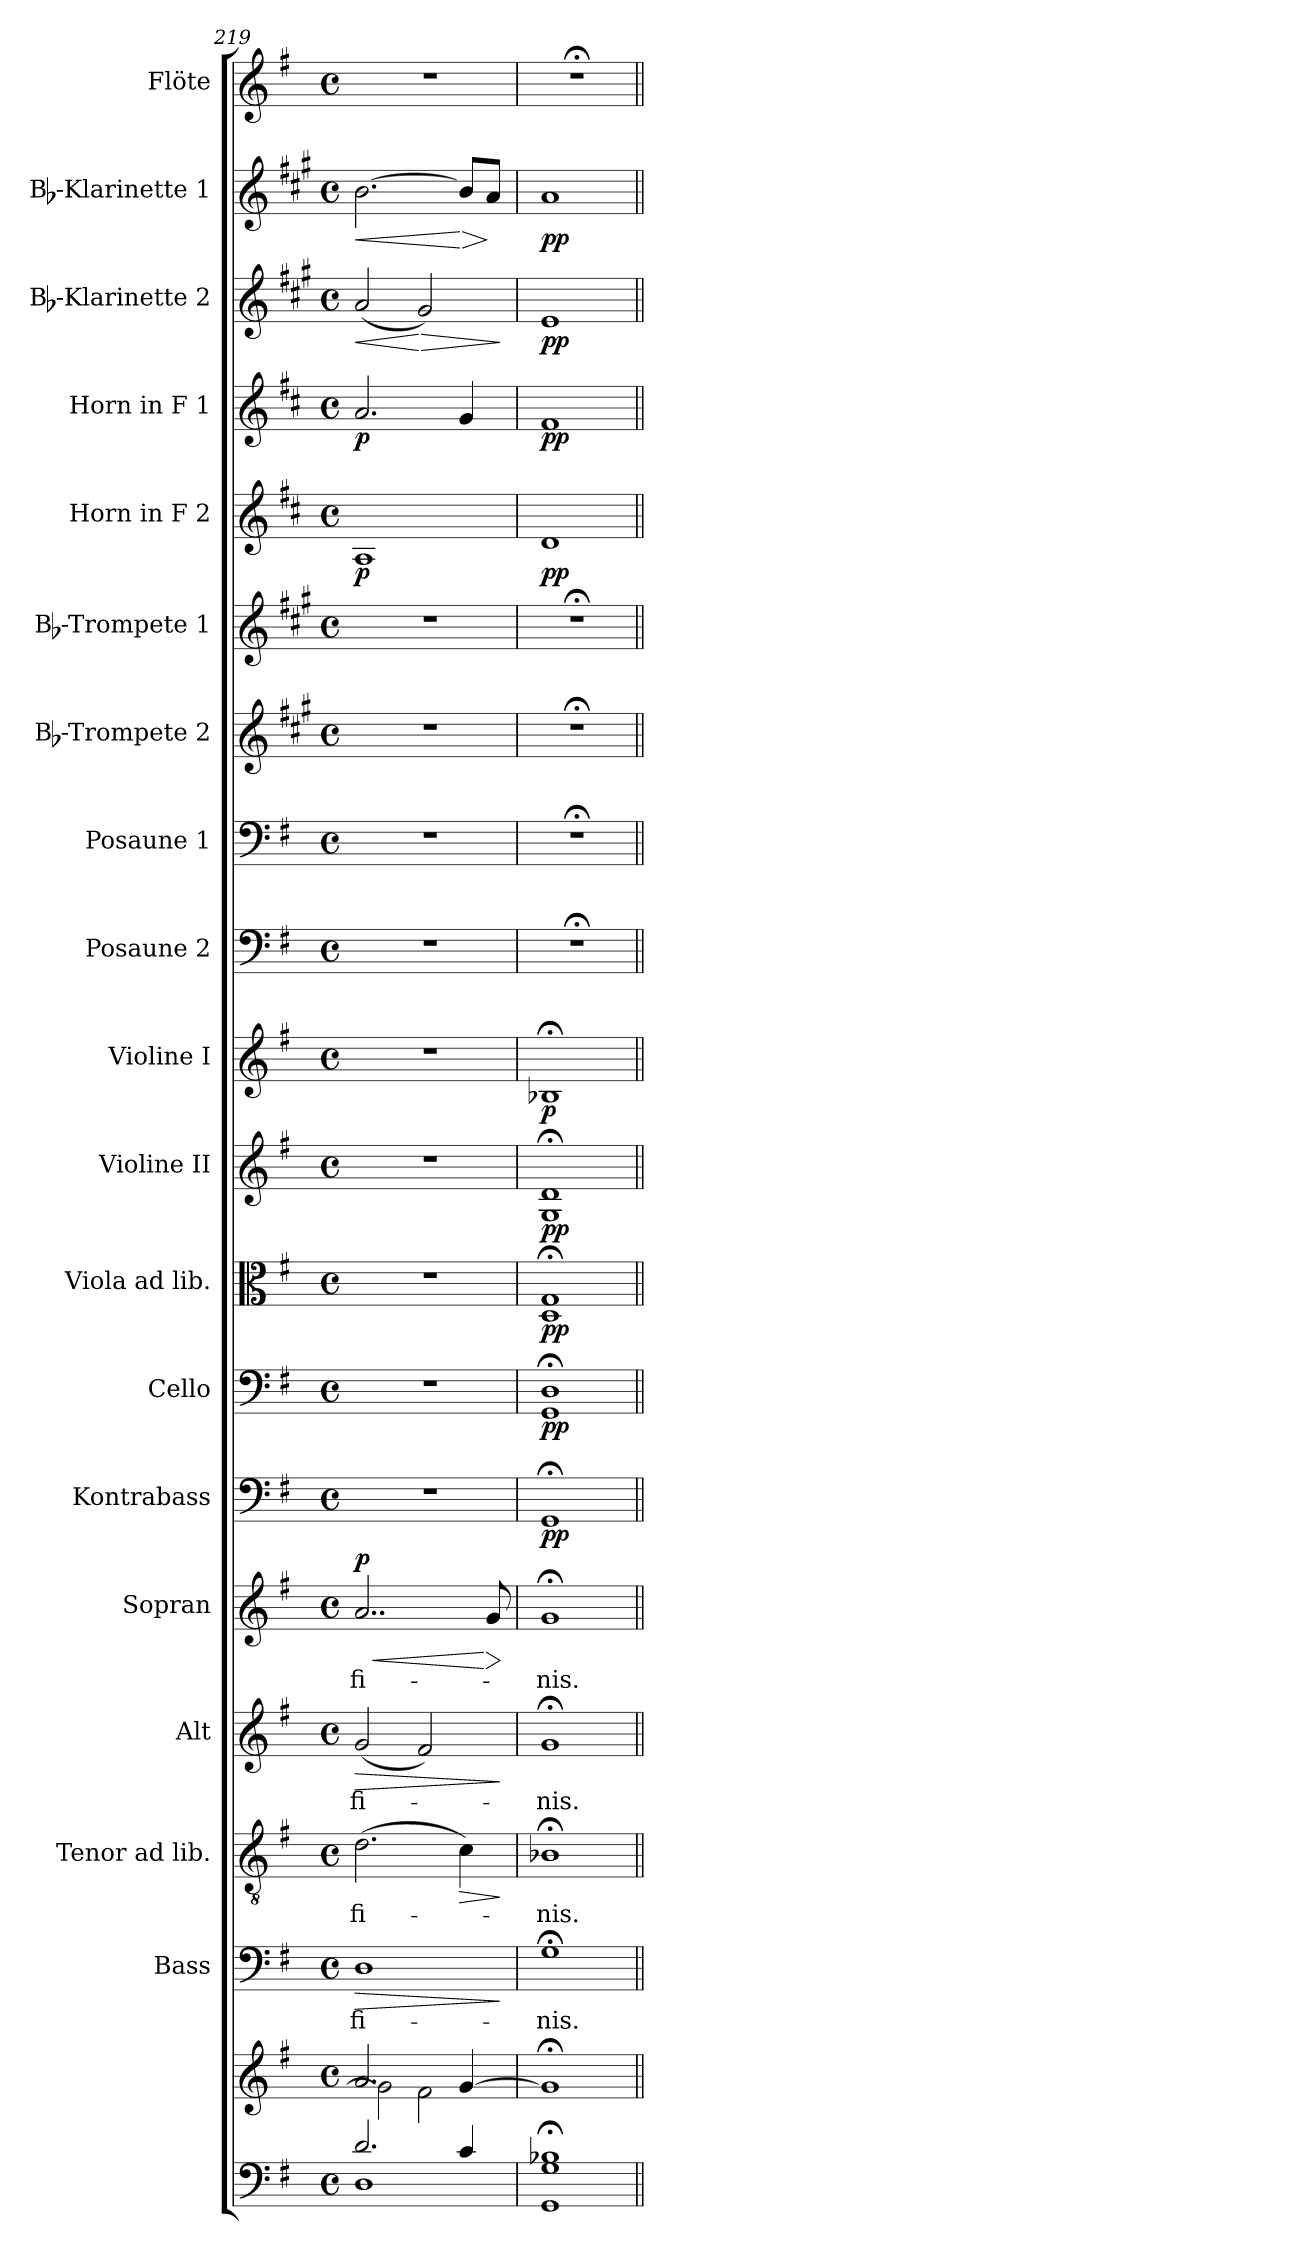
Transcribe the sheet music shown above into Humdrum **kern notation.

**kern	**kern	**kern	**text	**dynam	**kern	**text	**dynam	**kern	**text	**dynam	**kern	**text	**dynam	**kern	**dynam	**kern	**dynam	**kern	**dynam	**kern	**dynam	**kern	**dynam	**kern	**kern	**kern	**kern	**kern	**dynam	**kern	**dynam	**kern	**dynam	**kern	**dynam	**kern
*part19	*part19	*part18	*part18	*part18	*part17	*part17	*part17	*part16	*part16	*part16	*part15	*part15	*part15	*part14	*part14	*part13	*part13	*part12	*part12	*part11	*part11	*part10	*part10	*part9	*part8	*part7	*part6	*part5	*part5	*part4	*part4	*part3	*part3	*part2	*part2	*part1
*staff20	*staff19	*staff18	*staff18	*staff18	*staff17	*staff17	*staff17	*staff16	*staff16	*staff16	*staff15	*staff15	*staff15	*staff14	*staff14	*staff13	*staff13	*staff12	*staff12	*staff11	*staff11	*staff10	*staff10	*staff9	*staff8	*staff7	*staff6	*staff5	*staff5	*staff4	*staff4	*staff3	*staff3	*staff2	*staff2	*staff1
*	*	*I"Bass	*	*	*I"Tenor ad lib.	*	*	*I"Alt	*	*	*I"Sopran	*	*	*I"Kontrabass	*	*I"Cello	*	*I"Viola ad lib.	*	*I"Violine II	*	*I"Violine I	*	*I"Posaune 2	*I"Posaune 1	*I"Bb-Trompete 2	*I"Bb-Trompete 1	*I"Horn in F 2	*	*I"Horn in F 1	*	*I"Bb-Klarinette 2	*	*I"Bb-Klarinette 1	*	*I"Flöte
*	*	*I'B.	*	*	*I'T.	*	*	*I'A.	*	*	*I'S.	*	*	*I'Kb.	*	*	*	*I'Vla.	*	*I'Vl. II	*	*I'Vl. I	*	*I'Pos. 2	*I'Pos. 1	*I'Bb Trp. 2	*I'Bb Trp. 1	*	*	*	*	*I'Bb Kl. 2	*	*I'Bb Kl. 1	*	*I'Fl.
*clefF4	*clefG2	*clefF4	*	*	*clefGv2	*	*	*clefG2	*	*	*clefG2	*	*	*clefF4	*	*clefF4	*	*clefC3	*	*clefG2	*	*clefG2	*	*clefF4	*clefF4	*clefG2	*clefG2	*clefG2	*	*clefG2	*	*clefG2	*	*clefG2	*	*clefG2
*	*	*	*	*	*	*	*	*	*	*	*	*	*	*ITrd7c12	*	*	*	*	*	*	*	*	*	*	*	*ITrd1c2	*ITrd1c2	*ITrd4c7	*	*ITrd4c7	*	*ITrd1c2	*	*ITrd1c2	*	*
*k[f#]	*k[f#]	*k[f#]	*	*	*k[f#]	*	*	*k[f#]	*	*	*k[f#]	*	*	*k[f#]	*	*k[f#]	*	*k[f#]	*	*k[f#]	*	*k[f#]	*	*k[f#]	*k[f#]	*k[f#]	*k[f#]	*k[f#]	*	*k[f#]	*	*k[f#]	*	*k[f#]	*	*k[f#]
*G:	*G:	*G:	*	*	*G:	*	*	*G:	*	*	*G:	*	*	*G:	*	*G:	*	*G:	*	*G:	*	*G:	*	*G:	*G:	*G:	*G:	*G:	*	*G:	*	*G:	*	*G:	*	*G:
*M4/4	*M4/4	*M4/4	*	*	*M4/4	*	*	*M4/4	*	*	*M4/4	*	*	*M4/4	*	*M4/4	*	*M4/4	*	*M4/4	*	*M4/4	*	*M4/4	*M4/4	*M4/4	*M4/4	*M4/4	*	*M4/4	*	*M4/4	*	*M4/4	*	*M4/4
*met(c)	*met(c)	*met(c)	*	*	*met(c)	*	*	*met(c)	*	*	*met(c)	*	*	*met(c)	*	*met(c)	*	*met(c)	*	*met(c)	*	*met(c)	*	*met(c)	*met(c)	*met(c)	*met(c)	*met(c)	*	*met(c)	*	*met(c)	*	*met(c)	*	*met(c)
=219	=219	=219	=219	=219	=219	=219	=219	=219	=219	=219	=219	=219	=219	=219	=219	=219	=219	=219	=219	=219	=219	=219	=219	=219	=219	=219	=219	=219	=219	=219	=219	=219	=219	=219	=219	=219
*^	*^	*	*	*	*	*	*	*	*	*	*	*	*	*	*	*	*	*	*	*	*	*	*	*	*	*	*	*	*	*	*	*	*	*	*	*
!	!	!	!	!	!LO:LY:b	!LO:HP:b	!	!LO:LY:b	!	!	!LO:LY:b	!LO:HP:b	!	!LO:LY:b	!LO:HP:b	!	!	!	!	!	!	!	!	!	!	!	!	!	!	!	!	!	!	!	!LO:HP:b	!	!LO:HP:b	!
!	!	!	!	!	!	!	!	!	!	!	!	!	!	!	!LO:DY:n=1:a	!	!	!	!	!	!	!	!	!	!	!	!	!	!	!	!LO:DY:b	!	!LO:DY:b	!	!	!	!	!
2.d/	1D	2.a/	2g\]	1D	fi-	>	(>2.d\	fi-	.	(<2g/	fi-	>	2..a/	fi-	< p	1r	.	1r	.	1r	.	1r	.	1r	.	1r	1r	1r	1r	1D	p	2.d/	p	(<2g/	<	[2.a\	<	1r
!	!	!	!	!	!	!	!	!	!	!	!	!	!	!	!	!	!	!	!	!	!	!	!	!	!	!	!	!	!	!	!	!	!	!	!LO:HP:n=1:b	!	!	!
.	.	.	2f#\	.	.	.	.	.	.	2f#/)	.	.	.	.	.	.	.	.	.	.	.	.	.	.	.	.	.	.	.	.	.	.	.	2f#/)	[ >	.	.	.
!	!	!	!	!	!	!	!	!	!LO:HP:b	!	!	!	!	!	!	!	!	!	!	!	!	!	!	!	!	!	!	!	!	!	!	!	!	!	!	!	!LO:HP:n=1:b	!
4c/	.	[>4g/	.	.	.	.	4c\)	.	>	.	.	.	.	.	.	.	.	.	.	.	.	.	.	.	.	.	.	.	.	.	.	4c/	.	.	.	8a/L]	[ >	.
!	!	!	!	!	!	!	!	!	!	!	!	!	!	!	!LO:HP:n=1:b	!	!	!	!	!	!	!	!	!	!	!	!	!	!	!	!	!	!	!	!	!	!	!
.	.	.	.	.	.	.	.	.	.	.	.	.	8g/	.	[ >	.	.	.	.	.	.	.	.	.	.	.	.	.	.	.	.	.	.	.	.	8g/J	]	.
*v	*v	*	*	*	*	*	*	*	*	*	*	*	*	*	*	*	*	*	*	*	*	*	*	*	*	*	*	*	*	*	*	*	*	*	*	*	*	*
*	*v	*v	*	*	*	*	*	*	*	*	*	*	*	*	*	*	*	*	*	*	*	*	*	*	*	*	*	*	*	*	*	*	*	*	*	*	*
.	.	.	.	]	.	.	]	.	.	]	.	.	]	.	.	.	.	.	.	.	.	.	.	.	.	.	.	.	.	.	.	.	]	.	.	.
=220	=220	=220	=220	=220	=220	=220	=220	=220	=220	=220	=220	=220	=220	=220	=220	=220	=220	=220	=220	=220	=220	=220	=220	=220	=220	=220	=220	=220	=220	=220	=220	=220	=220	=220	=220	=220
*^	*	*	*	*	*	*	*	*	*	*	*	*	*	*	*	*	*	*	*	*	*	*	*	*	*	*	*	*	*	*	*	*	*	*	*	*
!	!	!	!	!LO:LY:b	!	!	!LO:LY:b	!	!	!LO:LY:b	!	!	!LO:LY:b	!	!	!LO:DY:b	!	!LO:DY:b	!	!LO:DY:b	!	!LO:DY:b	!	!LO:DY:b	!	!	!	!	!	!LO:DY:b	!	!LO:DY:b	!	!LO:DY:b	!	!LO:DY:b	!
1G; 1B-X;	1GG	1g;<]	1G;<	-nis.	.	1B-X;<	-nis.	.	1g;<	-nis.	.	1g;<	-nis.	.	1GGG;<	pp	1GG;< 1D;<	pp	1D;< 1G;<	pp	1G;< 1d;<	pp	1B-X;<	p	1r;<	1r;<	1r;<	1r;<	1G	pp	1B	pp	1d	pp	1g	pp	1r;<
*v	*v	*	*	*	*	*	*	*	*	*	*	*	*	*	*	*	*	*	*	*	*	*	*	*	*	*	*	*	*	*	*	*	*	*	*	*	*
=||	=||	=||	=||	=||	=||	=||	=||	=||	=||	=||	=||	=||	=||	=||	=||	=||	=||	=||	=||	=||	=||	=||	=||	=||	=||	=||	=||	=||	=||	=||	=||	=||	=||	=||	=||	=||
*-	*-	*-	*-	*-	*-	*-	*-	*-	*-	*-	*-	*-	*-	*-	*-	*-	*-	*-	*-	*-	*-	*-	*-	*-	*-	*-	*-	*-	*-	*-	*-	*-	*-	*-	*-	*-
